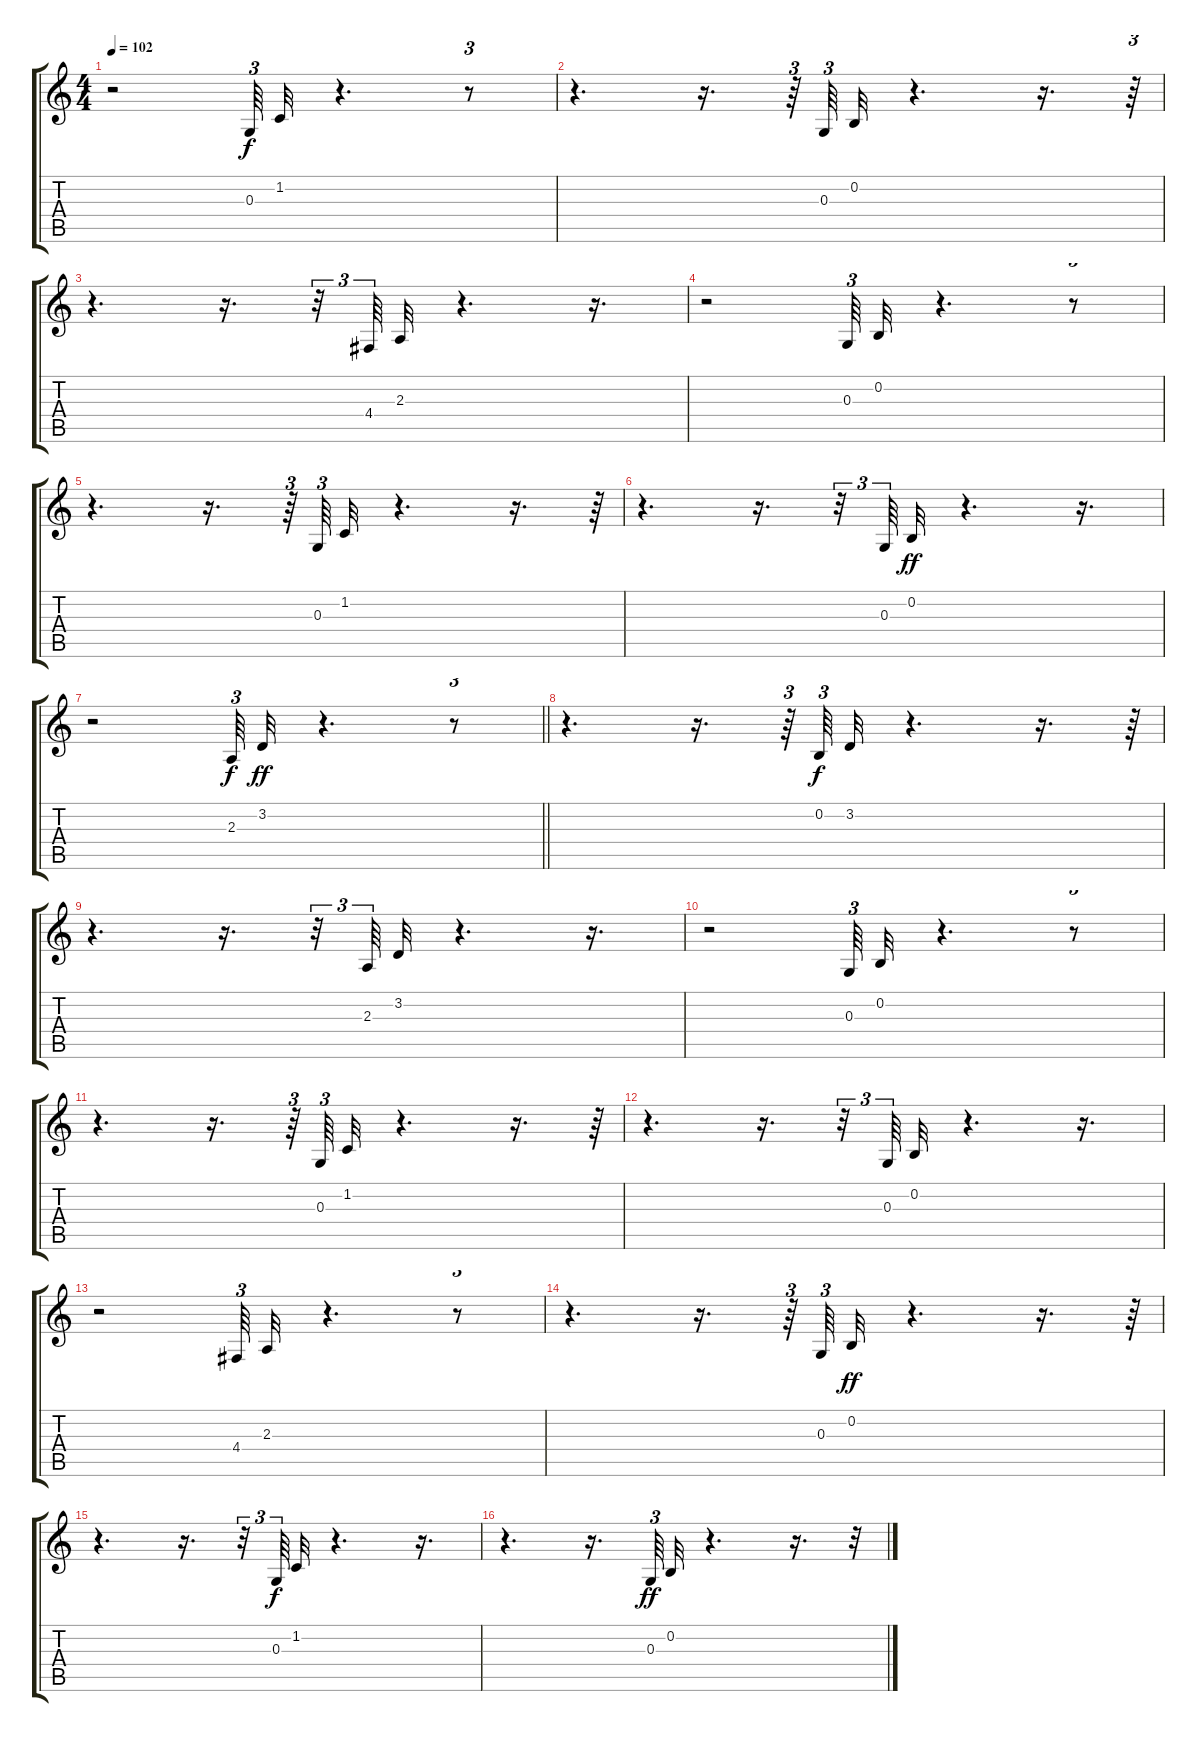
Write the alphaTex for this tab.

\track "" {instrument pizzicatostrings}
\staff {score tabs}
\tuning (E4 B3 G3 D3 A2 E2) {hide}
\ts (4 4)
\tempo 102
\clef g2
\ks c
r.2{dy f} 0.3.64{tu (3 2)} 1.2.32 r.4{d} r.8{tu (3 2)} |
r.4{d} r.16{d} r.64{tu (3 2)} 0.3.64{tu (3 2)} 0.2.32 r.4{d} r.16{d} r.64{tu (3 2)} |
r.4{d} r.16{d} r.32{tu (3 2)} 4.4.64{tu (3 2)} 2.3.32 r.4{d} r.16{d} |
r.2 0.3.64{tu (3 2)} 0.2.32 r.4{d} r.8{tu (3 2)} |
r.4{d} r.16{d} r.64{tu (3 2)} 0.3.64{tu (3 2)} 1.2.32 r.4{d} r.16{d} r.64{tu (3 2)} |
r.4{d} r.16{d} r.32{tu (3 2)} 0.3.64{tu (3 2)} 0.2.32{dy ff} r.4{d} r.16{d} |
\barLineRight lightlight
r.2 2.3.64{tu (3 2) dy f} 3.2.32{dy ff} r.4{d} r.8{tu (3 2)} |
r.4{d} r.16{d} r.64{tu (3 2)} 0.2.64{tu (3 2) dy f} 3.2.32 r.4{d} r.16{d} r.64{tu (3 2)} |
r.4{d} r.16{d} r.32{tu (3 2)} 2.3.64{tu (3 2)} 3.2.32 r.4{d} r.16{d} |
r.2 0.3.64{tu (3 2)} 0.2.32 r.4{d} r.8{tu (3 2)} |
r.4{d} r.16{d} r.64{tu (3 2)} 0.3.64{tu (3 2)} 1.2.32 r.4{d} r.16{d} r.64{tu (3 2)} |
r.4{d} r.16{d} r.32{tu (3 2)} 0.3.64{tu (3 2)} 0.2.32 r.4{d} r.16{d} |
r.2 4.4.64{tu (3 2)} 2.3.32 r.4{d} r.8{tu (3 2)} |
r.4{d} r.16{d} r.64{tu (3 2)} 0.3.64{tu (3 2)} 0.2.32{dy ff} r.4{d} r.16{d} r.64{tu (3 2)} |
r.4{d} r.16{d} r.32{tu (3 2)} 0.3.64{tu (3 2) dy f} 1.2.32 r.4{d} r.16{d} |
r.4{d} r.16{d} 0.3.64{tu (3 2) dy ff} 0.2.32 r.4{d} r.16{d} r.32{tu (3 2)}
